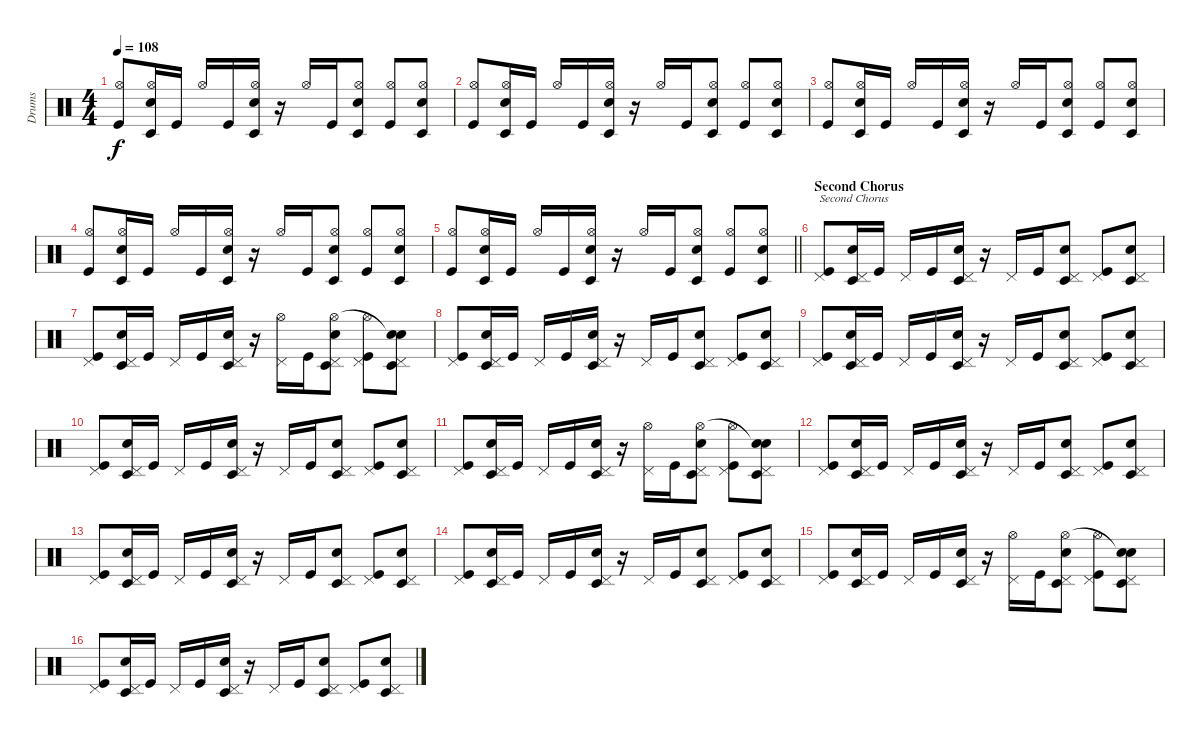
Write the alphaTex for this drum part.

\track ("Drums" "Drums") {instrument percussion}
\staff {score}
\articulation defaults
\ts (4 4)
\tempo 108
\clef neutral
\ks c
("Hi-Hat (open)" "Kick (hit)").8{dy f} ("Hi-Hat (open)" "Electric Snare (hit)" "Timbale low (hit)").16 "Kick (hit)".16 "Hi-Hat (open)".16 "Kick (hit)".16 ("Hi-Hat (open)" "Timbale low (hit)" "Electric Snare (hit)").16 r.16 "Hi-Hat (open)".16 "Kick (hit)".16 ("Hi-Hat (open)" "Electric Snare (hit)" "Timbale low (hit)").8 ("Hi-Hat (open)" "Kick (hit)").8 ("Hi-Hat (open)" "Electric Snare (hit)" "Timbale low (hit)").8 |
("Hi-Hat (open)" "Kick (hit)").8 ("Hi-Hat (open)" "Electric Snare (hit)" "Timbale low (hit)").16 "Kick (hit)".16 "Hi-Hat (open)".16 "Kick (hit)".16 ("Hi-Hat (open)" "Timbale low (hit)" "Electric Snare (hit)").16 r.16 "Hi-Hat (open)".16 "Kick (hit)".16 ("Hi-Hat (open)" "Electric Snare (hit)" "Timbale low (hit)").8 ("Hi-Hat (open)" "Kick (hit)").8 ("Hi-Hat (open)" "Electric Snare (hit)" "Timbale low (hit)").8 |
("Hi-Hat (open)" "Kick (hit)").8 ("Hi-Hat (open)" "Electric Snare (hit)" "Timbale low (hit)").16 "Kick (hit)".16 "Hi-Hat (open)".16 "Kick (hit)".16 ("Hi-Hat (open)" "Timbale low (hit)" "Electric Snare (hit)").16 r.16 "Hi-Hat (open)".16 "Kick (hit)".16 ("Hi-Hat (open)" "Electric Snare (hit)" "Timbale low (hit)").8 ("Hi-Hat (open)" "Kick (hit)").8 ("Hi-Hat (open)" "Electric Snare (hit)" "Timbale low (hit)").8 |
("Hi-Hat (open)" "Kick (hit)").8 ("Hi-Hat (open)" "Electric Snare (hit)" "Timbale low (hit)").16 "Kick (hit)".16 "Hi-Hat (open)".16 "Kick (hit)".16 ("Hi-Hat (open)" "Timbale low (hit)" "Electric Snare (hit)").16 r.16 "Hi-Hat (open)".16 "Kick (hit)".16 ("Hi-Hat (open)" "Electric Snare (hit)" "Timbale low (hit)").8 ("Hi-Hat (open)" "Kick (hit)").8 ("Hi-Hat (open)" "Electric Snare (hit)" "Timbale low (hit)").8 |
\barLineRight lightlight
("Hi-Hat (open)" "Kick (hit)").8 ("Hi-Hat (open)" "Electric Snare (hit)" "Timbale low (hit)").16 "Kick (hit)".16 "Hi-Hat (open)".16 "Kick (hit)".16 ("Hi-Hat (open)" "Timbale low (hit)" "Electric Snare (hit)").16 r.16 "Hi-Hat (open)".16 "Kick (hit)".16 ("Hi-Hat (open)" "Electric Snare (hit)" "Timbale low (hit)").8 ("Hi-Hat (open)" "Kick (hit)").8 ("Hi-Hat (open)" "Electric Snare (hit)" "Timbale low (hit)").8 |
\section ("" "Second Chorus")
("Pedal Hi-Hat (hit)" "Kick (hit)").8{txt "Second Chorus"} ("Pedal Hi-Hat (hit)" "Electric Snare (hit)" "Timbale low (hit)").16 "Kick (hit)".16 "Pedal Hi-Hat (hit)".16 "Kick (hit)".16 ("Pedal Hi-Hat (hit)" "Timbale low (hit)" "Electric Snare (hit)").16 r.16 "Pedal Hi-Hat (hit)".16 "Kick (hit)".16 ("Pedal Hi-Hat (hit)" "Electric Snare (hit)" "Timbale low (hit)").8 ("Pedal Hi-Hat (hit)" "Kick (hit)").8 ("Pedal Hi-Hat (hit)" "Electric Snare (hit)" "Timbale low (hit)").8 |
("Pedal Hi-Hat (hit)" "Kick (hit)").8 ("Pedal Hi-Hat (hit)" "Electric Snare (hit)" "Timbale low (hit)").16 "Kick (hit)".16 "Pedal Hi-Hat (hit)".16 "Kick (hit)".16 ("Pedal Hi-Hat (hit)" "Timbale low (hit)" "Electric Snare (hit)").16 r.16 ("Pedal Hi-Hat (hit)" "Hi-Hat (open)").16 "Kick (hit)".16 ("Pedal Hi-Hat (hit)" "Electric Snare (hit)" "Timbale low (hit)" "Hi-Hat (open)").8 ("Pedal Hi-Hat (hit)" "Hi-Hat (open)" "Kick (hit)").8 ("Pedal Hi-Hat (hit)" "Electric Snare (hit)" "Timbale low (hit)" "Snare (hit)"{t}).8 |
("Pedal Hi-Hat (hit)" "Kick (hit)").8 ("Pedal Hi-Hat (hit)" "Electric Snare (hit)" "Timbale low (hit)").16 "Kick (hit)".16 "Pedal Hi-Hat (hit)".16 "Kick (hit)".16 ("Pedal Hi-Hat (hit)" "Timbale low (hit)" "Electric Snare (hit)").16 r.16 "Pedal Hi-Hat (hit)".16 "Kick (hit)".16 ("Pedal Hi-Hat (hit)" "Electric Snare (hit)" "Timbale low (hit)").8 ("Pedal Hi-Hat (hit)" "Kick (hit)").8 ("Pedal Hi-Hat (hit)" "Electric Snare (hit)" "Timbale low (hit)").8 |
("Pedal Hi-Hat (hit)" "Kick (hit)").8 ("Pedal Hi-Hat (hit)" "Electric Snare (hit)" "Timbale low (hit)").16 "Kick (hit)".16 "Pedal Hi-Hat (hit)".16 "Kick (hit)".16 ("Pedal Hi-Hat (hit)" "Timbale low (hit)" "Electric Snare (hit)").16 r.16 "Pedal Hi-Hat (hit)".16 "Kick (hit)".16 ("Pedal Hi-Hat (hit)" "Electric Snare (hit)" "Timbale low (hit)").8 ("Pedal Hi-Hat (hit)" "Kick (hit)").8 ("Pedal Hi-Hat (hit)" "Electric Snare (hit)" "Timbale low (hit)").8 |
("Pedal Hi-Hat (hit)" "Kick (hit)").8 ("Pedal Hi-Hat (hit)" "Electric Snare (hit)" "Timbale low (hit)").16 "Kick (hit)".16 "Pedal Hi-Hat (hit)".16 "Kick (hit)".16 ("Pedal Hi-Hat (hit)" "Timbale low (hit)" "Electric Snare (hit)").16 r.16 "Pedal Hi-Hat (hit)".16 "Kick (hit)".16 ("Pedal Hi-Hat (hit)" "Electric Snare (hit)" "Timbale low (hit)").8 ("Pedal Hi-Hat (hit)" "Kick (hit)").8 ("Pedal Hi-Hat (hit)" "Electric Snare (hit)" "Timbale low (hit)").8 |
("Pedal Hi-Hat (hit)" "Kick (hit)").8 ("Pedal Hi-Hat (hit)" "Electric Snare (hit)" "Timbale low (hit)").16 "Kick (hit)".16 "Pedal Hi-Hat (hit)".16 "Kick (hit)".16 ("Pedal Hi-Hat (hit)" "Timbale low (hit)" "Electric Snare (hit)").16 r.16 ("Pedal Hi-Hat (hit)" "Hi-Hat (open)").16 "Kick (hit)".16 ("Pedal Hi-Hat (hit)" "Electric Snare (hit)" "Timbale low (hit)" "Hi-Hat (open)").8 ("Pedal Hi-Hat (hit)" "Hi-Hat (open)" "Kick (hit)").8 ("Pedal Hi-Hat (hit)" "Electric Snare (hit)" "Timbale low (hit)" "Snare (hit)"{t}).8 |
("Pedal Hi-Hat (hit)" "Kick (hit)").8 ("Pedal Hi-Hat (hit)" "Electric Snare (hit)" "Timbale low (hit)").16 "Kick (hit)".16 "Pedal Hi-Hat (hit)".16 "Kick (hit)".16 ("Pedal Hi-Hat (hit)" "Timbale low (hit)" "Electric Snare (hit)").16 r.16 "Pedal Hi-Hat (hit)".16 "Kick (hit)".16 ("Pedal Hi-Hat (hit)" "Electric Snare (hit)" "Timbale low (hit)").8 ("Pedal Hi-Hat (hit)" "Kick (hit)").8 ("Pedal Hi-Hat (hit)" "Electric Snare (hit)" "Timbale low (hit)").8 |
("Pedal Hi-Hat (hit)" "Kick (hit)").8 ("Pedal Hi-Hat (hit)" "Electric Snare (hit)" "Timbale low (hit)").16 "Kick (hit)".16 "Pedal Hi-Hat (hit)".16 "Kick (hit)".16 ("Pedal Hi-Hat (hit)" "Timbale low (hit)" "Electric Snare (hit)").16 r.16 "Pedal Hi-Hat (hit)".16 "Kick (hit)".16 ("Pedal Hi-Hat (hit)" "Electric Snare (hit)" "Timbale low (hit)").8 ("Pedal Hi-Hat (hit)" "Kick (hit)").8 ("Pedal Hi-Hat (hit)" "Electric Snare (hit)" "Timbale low (hit)").8 |
("Pedal Hi-Hat (hit)" "Kick (hit)").8 ("Pedal Hi-Hat (hit)" "Electric Snare (hit)" "Timbale low (hit)").16 "Kick (hit)".16 "Pedal Hi-Hat (hit)".16 "Kick (hit)".16 ("Pedal Hi-Hat (hit)" "Timbale low (hit)" "Electric Snare (hit)").16 r.16 "Pedal Hi-Hat (hit)".16 "Kick (hit)".16 ("Pedal Hi-Hat (hit)" "Electric Snare (hit)" "Timbale low (hit)").8 ("Pedal Hi-Hat (hit)" "Kick (hit)").8 ("Pedal Hi-Hat (hit)" "Electric Snare (hit)" "Timbale low (hit)").8 |
("Pedal Hi-Hat (hit)" "Kick (hit)").8 ("Pedal Hi-Hat (hit)" "Electric Snare (hit)" "Timbale low (hit)").16 "Kick (hit)".16 "Pedal Hi-Hat (hit)".16 "Kick (hit)".16 ("Pedal Hi-Hat (hit)" "Timbale low (hit)" "Electric Snare (hit)").16 r.16 ("Pedal Hi-Hat (hit)" "Hi-Hat (open)").16 "Kick (hit)".16 ("Pedal Hi-Hat (hit)" "Electric Snare (hit)" "Timbale low (hit)" "Hi-Hat (open)").8 ("Pedal Hi-Hat (hit)" "Hi-Hat (open)" "Kick (hit)").8 ("Pedal Hi-Hat (hit)" "Electric Snare (hit)" "Timbale low (hit)" "Snare (hit)"{t}).8 |
("Pedal Hi-Hat (hit)" "Kick (hit)").8 ("Pedal Hi-Hat (hit)" "Electric Snare (hit)" "Timbale low (hit)").16 "Kick (hit)".16 "Pedal Hi-Hat (hit)".16 "Kick (hit)".16 ("Pedal Hi-Hat (hit)" "Timbale low (hit)" "Electric Snare (hit)").16 r.16 "Pedal Hi-Hat (hit)".16 "Kick (hit)".16 ("Pedal Hi-Hat (hit)" "Electric Snare (hit)" "Timbale low (hit)").8 ("Pedal Hi-Hat (hit)" "Kick (hit)").8 ("Pedal Hi-Hat (hit)" "Electric Snare (hit)" "Timbale low (hit)").8
